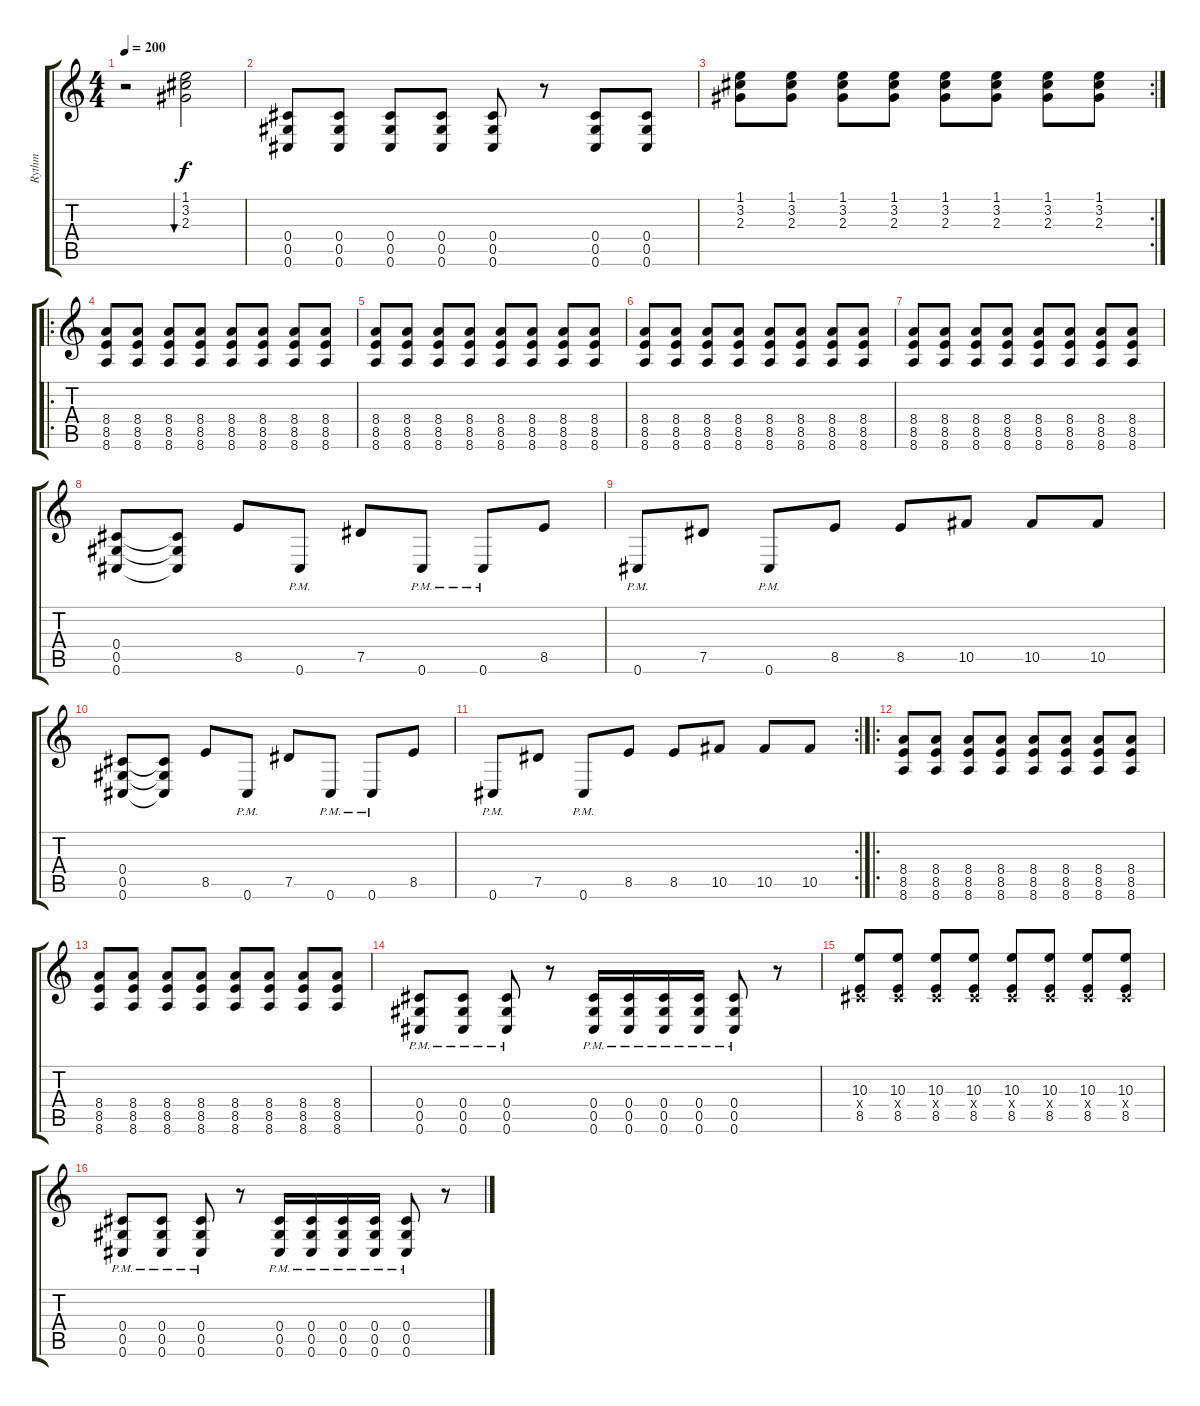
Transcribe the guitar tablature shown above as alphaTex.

\track ("Rythm" "Rythm") {instrument distortionguitar}
\staff {score tabs}
\tuning (Eb4 Bb3 Gb3 Db3 Ab2 Db2) {hide}
\ts (4 4)
\tempo 200
\clef g2
\ks c
r.2{dy f} (1.1 3.2 2.3).2{bu 480} |
(0.4 0.5 0.6).8 (0.4 0.5 0.6).8 (0.4 0.5 0.6).8 (0.4 0.5 0.6).8 (0.4 0.5 0.6).8 r.8 (0.4 0.5 0.6).8 (0.4 0.5 0.6).8 |
\rc 2
(1.1 3.2 2.3).8 (1.1 3.2 2.3).8 (1.1 3.2 2.3).8 (1.1 3.2 2.3).8 (1.1 3.2 2.3).8 (1.1 3.2 2.3).8 (1.1 3.2 2.3).8 (1.1 3.2 2.3).8 |
\ro
(8.4 8.5 8.6).8 (8.4 8.5 8.6).8 (8.4 8.5 8.6).8 (8.4 8.5 8.6).8 (8.4 8.5 8.6).8 (8.4 8.5 8.6).8 (8.4 8.5 8.6).8 (8.4 8.5 8.6).8 |
(8.4 8.5 8.6).8 (8.4 8.5 8.6).8 (8.4 8.5 8.6).8 (8.4 8.5 8.6).8 (8.4 8.5 8.6).8 (8.4 8.5 8.6).8 (8.4 8.5 8.6).8 (8.4 8.5 8.6).8 |
(8.4 8.5 8.6).8 (8.4 8.5 8.6).8 (8.4 8.5 8.6).8 (8.4 8.5 8.6).8 (8.4 8.5 8.6).8 (8.4 8.5 8.6).8 (8.4 8.5 8.6).8 (8.4 8.5 8.6).8 |
(8.4 8.5 8.6).8 (8.4 8.5 8.6).8 (8.4 8.5 8.6).8 (8.4 8.5 8.6).8 (8.4 8.5 8.6).8 (8.4 8.5 8.6).8 (8.4 8.5 8.6).8 (8.4 8.5 8.6).8 |
(0.4 0.5 0.6).8 (0.4{t} 0.5{t} 0.6{t}).8 8.5.8 0.6{pm}.8 7.5.8 0.6{pm}.8 0.6{pm}.8 8.5.8 |
0.6{pm}.8 7.5.8 0.6{pm}.8 8.5.8 8.5.8 10.5.8 10.5.8 10.5.8 |
(0.4 0.5 0.6).8 (0.4{t} 0.5{t} 0.6{t}).8 8.5.8 0.6{pm}.8 7.5.8 0.6{pm}.8 0.6{pm}.8 8.5.8 |
\rc 2
0.6{pm}.8 7.5.8 0.6{pm}.8 8.5.8 8.5.8 10.5.8 10.5.8 10.5.8 |
\ro
(8.4 8.5 8.6).8 (8.4 8.5 8.6).8 (8.4 8.5 8.6).8 (8.4 8.5 8.6).8 (8.4 8.5 8.6).8 (8.4 8.5 8.6).8 (8.4 8.5 8.6).8 (8.4 8.5 8.6).8 |
(8.4 8.5 8.6).8 (8.4 8.5 8.6).8 (8.4 8.5 8.6).8 (8.4 8.5 8.6).8 (8.4 8.5 8.6).8 (8.4 8.5 8.6).8 (8.4 8.5 8.6).8 (8.4 8.5 8.6).8 |
(0.4{pm} 0.5{pm} 0.6{pm}).8 (0.4{pm} 0.5{pm} 0.6{pm}).8 (0.4{pm} 0.5{pm} 0.6{pm}).8 r.8 (0.4{pm} 0.5{pm} 0.6{pm}).16 (0.4{pm} 0.5{pm} 0.6{pm}).16 (0.4{pm} 0.5{pm} 0.6{pm}).16 (0.4{pm} 0.5{pm} 0.6{pm}).16 (0.4{pm} 0.5{pm} 0.6{pm}).8 r.8 |
(10.3 0.4{x} 8.5).8 (10.3 0.4{x} 8.5).8 (10.3 0.4{x} 8.5).8 (10.3 0.4{x} 8.5).8 (10.3 0.4{x} 8.5).8 (10.3 0.4{x} 8.5).8 (10.3 0.4{x} 8.5).8 (10.3 0.4{x} 8.5).8 |
(0.4{pm} 0.5{pm} 0.6{pm}).8 (0.4{pm} 0.5{pm} 0.6{pm}).8 (0.4{pm} 0.5{pm} 0.6{pm}).8 r.8 (0.4{pm} 0.5{pm} 0.6{pm}).16 (0.4{pm} 0.5{pm} 0.6{pm}).16 (0.4{pm} 0.5{pm} 0.6{pm}).16 (0.4{pm} 0.5{pm} 0.6{pm}).16 (0.4{pm} 0.5{pm} 0.6{pm}).8 r.8
